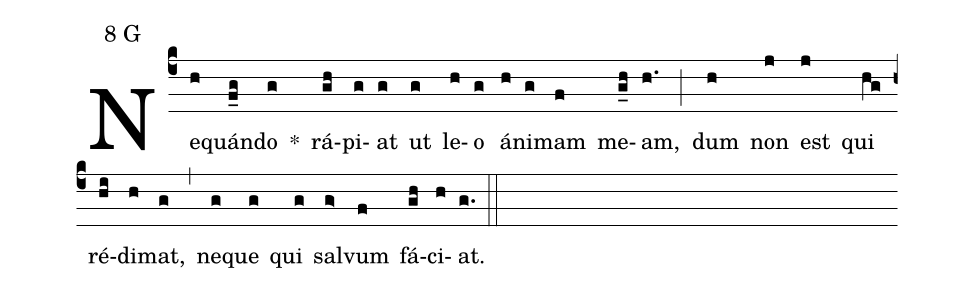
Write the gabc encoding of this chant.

mode:8 G;
%%
(c4) Ne(h)quán(f_g)do(g) *()  rá(gh)pi(g)at(g) ut(g) le(h)o(g) á(h)ni(g)mam(f) me(g_h)am,(h.) (;) dum(h) non(j) est(j) qui(hg) ré(hi)di(h)mat,(g) (,) ne(g)que(g) qui(g) sal(g>)vum(f) fá(gh)ci(h)at.(g.) (::)
